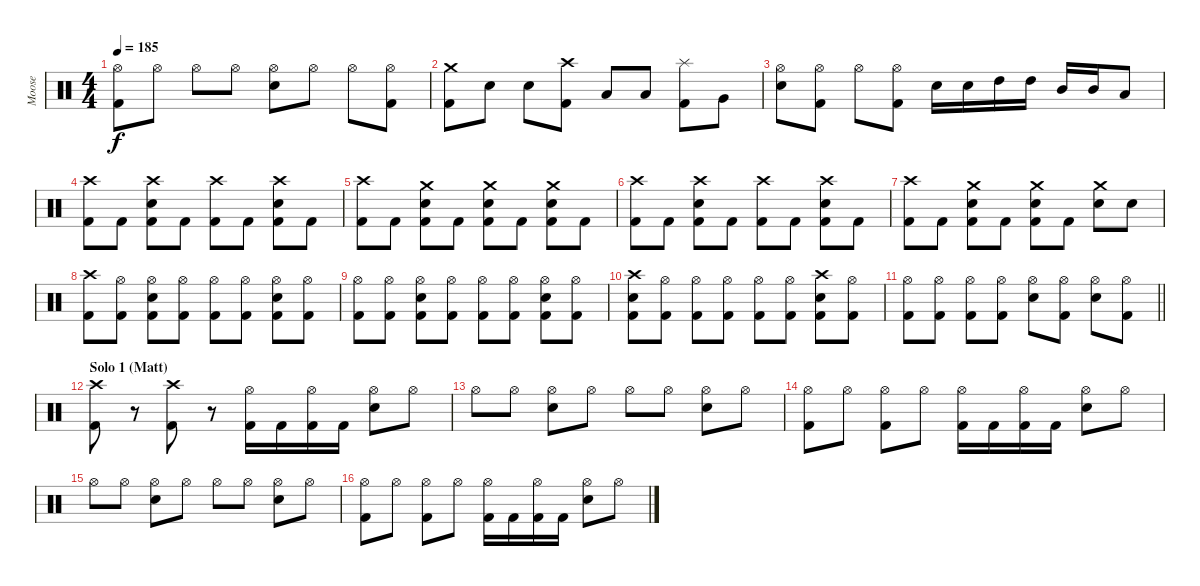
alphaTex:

\track ("Moose" "Moose") {instrument percussion}
\staff {score}
\articulation defaults
\ts (4 4)
\tempo 185
\clef neutral
\ks c
("Hi-Hat (open)" "Kick (hit) 2").8{dy f} "Hi-Hat (open)".8 "Hi-Hat (open)".8 "Hi-Hat (open)".8 ("Hi-Hat (open)" "Electric Snare (hit)").8 "Hi-Hat (open)".8 "Hi-Hat (open)".8 ("Hi-Hat (open)" "Kick (hit) 2").8 |
("Crash medium (hit)" "Kick (hit) 2").8 "Electric Snare (hit)".8 "Electric Snare (hit)".8 ("Crash high (hit)" "Kick (hit) 2").8 "Low Tom (hit)".8 "Low Tom (hit)".8 ("Splash (hit)" "Kick (hit) 2").8 "Very Low Tom (hit)".8 |
("Hi-Hat (open)" "Electric Snare (hit)").8 ("Hi-Hat (open)" "Kick (hit) 2").8 "Hi-Hat (open)".8 ("Hi-Hat (open)" "Kick (hit) 2").8 "Electric Snare (hit)".16 "Electric Snare (hit)".16 "High Tom (hit)".16 "High Tom (hit)".16 "Mid Tom (hit)".16 "Mid Tom (hit)".16 "Low Tom (hit)".8 |
("Crash high (hit)" "Kick (hit) 2").8 "Kick (hit) 2".8 ("Crash high (hit)" "Electric Snare (hit)" "Kick (hit) 2").8 "Kick (hit) 2".8 ("Crash high (hit)" "Kick (hit) 2").8 "Kick (hit) 2".8 ("Crash high (hit)" "Electric Snare (hit)" "Kick (hit) 2").8 "Kick (hit) 2".8 |
("Crash high (hit)" "Kick (hit) 2").8 "Kick (hit) 2".8 ("Crash medium (hit)" "Electric Snare (hit)" "Kick (hit) 2").8 "Kick (hit) 2".8 ("Crash medium (hit)" "Electric Snare (hit)" "Kick (hit) 2").8 "Kick (hit) 2".8 ("Crash medium (hit)" "Electric Snare (hit)" "Kick (hit) 2").8 "Kick (hit) 2".8 |
("Crash high (hit)" "Kick (hit) 2").8 "Kick (hit) 2".8 ("Crash high (hit)" "Electric Snare (hit)" "Kick (hit) 2").8 "Kick (hit) 2".8 ("Crash high (hit)" "Kick (hit) 2").8 "Kick (hit) 2".8 ("Crash high (hit)" "Electric Snare (hit)" "Kick (hit) 2").8 "Kick (hit) 2".8 |
("Crash high (hit)" "Kick (hit) 2").8 "Kick (hit) 2".8 ("Crash medium (hit)" "Electric Snare (hit)" "Kick (hit) 2").8 "Kick (hit) 2".8 ("Crash medium (hit)" "Electric Snare (hit)" "Kick (hit) 2").8 "Kick (hit) 2".8 ("Crash medium (hit)" "Electric Snare (hit)").8 "Electric Snare (hit)".8 |
("Crash high (hit)" "Kick (hit) 2").8 ("Hi-Hat (open)" "Kick (hit) 2").8 ("Hi-Hat (open)" "Electric Snare (hit)" "Kick (hit) 2").8 ("Hi-Hat (open)" "Kick (hit) 2").8 ("Hi-Hat (open)" "Kick (hit) 2").8 ("Hi-Hat (open)" "Kick (hit) 2").8 ("Hi-Hat (open)" "Electric Snare (hit)" "Kick (hit) 2").8 ("Hi-Hat (open)" "Kick (hit) 2").8 |
("Hi-Hat (open)" "Kick (hit) 2").8 ("Hi-Hat (open)" "Kick (hit) 2").8 ("Hi-Hat (open)" "Electric Snare (hit)" "Kick (hit) 2").8 ("Hi-Hat (open)" "Kick (hit) 2").8 ("Hi-Hat (open)" "Kick (hit) 2").8 ("Hi-Hat (open)" "Kick (hit) 2").8 ("Hi-Hat (open)" "Electric Snare (hit)" "Kick (hit) 2").8 ("Hi-Hat (open)" "Kick (hit) 2").8 |
("Crash high (hit)" "Electric Snare (hit)" "Kick (hit) 2").8 ("Hi-Hat (open)" "Kick (hit) 2").8 ("Hi-Hat (open)" "Kick (hit) 2").8 ("Hi-Hat (open)" "Kick (hit) 2").8 ("Hi-Hat (open)" "Kick (hit) 2").8 ("Hi-Hat (open)" "Kick (hit) 2").8 ("Crash high (hit)" "Electric Snare (hit)" "Kick (hit) 2").8 ("Hi-Hat (open)" "Kick (hit) 2").8 |
\barLineRight lightlight
("Hi-Hat (open)" "Kick (hit) 2").8 ("Hi-Hat (open)" "Kick (hit) 2").8 ("Hi-Hat (open)" "Kick (hit) 2").8 ("Hi-Hat (open)" "Kick (hit) 2").8 ("Hi-Hat (open)" "Electric Snare (hit)").8 ("Hi-Hat (open)" "Kick (hit) 2").8 ("Hi-Hat (open)" "Electric Snare (hit)").8 ("Hi-Hat (open)" "Kick (hit) 2").8 |
\section ("" "Solo 1 (Matt)")
("Crash high (hit)" "Kick (hit) 2").8 r.8 ("Crash high (hit)" "Kick (hit) 2").8 r.8 ("Hi-Hat (open)" "Kick (hit) 2").16 "Kick (hit) 2".16 ("Hi-Hat (open)" "Kick (hit) 2").16 "Kick (hit) 2".16 ("Hi-Hat (open)" "Electric Snare (hit)").8 "Hi-Hat (open)".8 |
"Hi-Hat (open)".8 "Hi-Hat (open)".8 ("Hi-Hat (open)" "Electric Snare (hit)").8 "Hi-Hat (open)".8 "Hi-Hat (open)".8 "Hi-Hat (open)".8 ("Hi-Hat (open)" "Electric Snare (hit)").8 "Hi-Hat (open)".8 |
("Hi-Hat (open)" "Kick (hit) 2").8 "Hi-Hat (open)".8 ("Hi-Hat (open)" "Kick (hit) 2").8 "Hi-Hat (open)".8 ("Hi-Hat (open)" "Kick (hit) 2").16 "Kick (hit) 2".16 ("Hi-Hat (open)" "Kick (hit) 2").16 "Kick (hit) 2".16 ("Hi-Hat (open)" "Electric Snare (hit)").8 "Hi-Hat (open)".8 |
"Hi-Hat (open)".8 "Hi-Hat (open)".8 ("Hi-Hat (open)" "Electric Snare (hit)").8 "Hi-Hat (open)".8 "Hi-Hat (open)".8 "Hi-Hat (open)".8 ("Hi-Hat (open)" "Electric Snare (hit)").8 "Hi-Hat (open)".8 |
("Hi-Hat (open)" "Kick (hit) 2").8 "Hi-Hat (open)".8 ("Hi-Hat (open)" "Kick (hit) 2").8 "Hi-Hat (open)".8 ("Hi-Hat (open)" "Kick (hit) 2").16 "Kick (hit) 2".16 ("Hi-Hat (open)" "Kick (hit) 2").16 "Kick (hit) 2".16 ("Hi-Hat (open)" "Electric Snare (hit)").8 "Hi-Hat (open)".8
